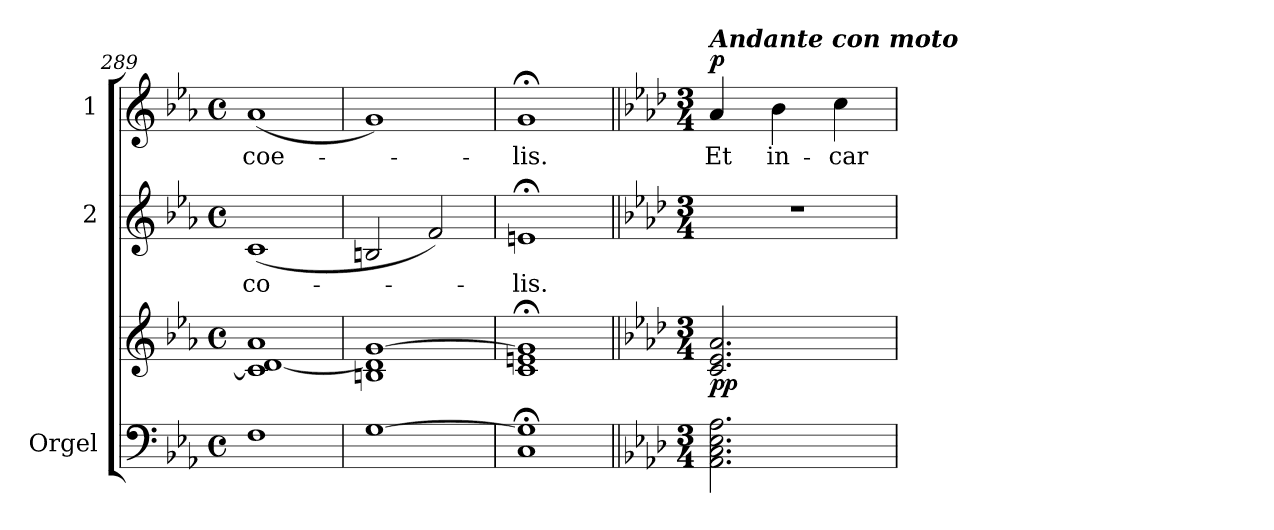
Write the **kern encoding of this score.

**kern	**kern	**dynam	**kern	**text	**kern	**text	**dynam
*part3	*part3	*part3	*part2	*part2	*part1	*part1	*part1
*staff4	*staff3	*staff3/4	*staff2	*staff2	*staff1	*staff1	*staff1
*I"Orgel	*	*	*I"2	*	*I"1	*	*
*I'Org.	*	*	*	*	*	*	*
*clefF4	*clefG2	*	*clefG2	*	*clefG2	*	*
*k[b-e-a-]	*k[b-e-a-]	*	*k[b-e-a-]	*	*k[b-e-a-]	*	*
*E-:	*E-:	*	*E-:	*	*E-:	*	*
*M4/4	*M4/4	*	*M4/4	*	*M4/4	*	*
*met(c)	*met(c)	*	*met(c)	*	*met(c)	*	*
=289	=289	=289	=289	=289	=289	=289	=289
!	!	!	!	!LO:LY:b	!	!LO:LY:b	!
1F	1c] [1d 1a-	.	(<1c	co-	(<1a-	coe-	.
!!LO:LB:g=z
=290	=290	=290	=290	=290	=290	=290	=290
[1G	1Bn 1d] [>1g	.	2Bn/	.	1g)	.	.
.	.	.	2f/)	.	.	.	.
=291	=291	=291	=291	=291	=291	=291	=291
!	!	!	!	!LO:LY:b	!	!LO:LY:b	!
1C; 1G];	1c;< 1en;< 1g];<	.	1en;<	-lis.	1g;<	-lis.	.
=292||	=292||	=292||	=292||	=292||	=292||	=292||	=292||
*k[b-e-a-d-]	*k[b-e-a-d-]	*	*k[b-e-a-d-]	*	*k[b-e-a-d-]	*	*
*A-:	*A-:	*	*A-:	*	*A-:	*	*
*M3/4	*M3/4	*	*M3/4	*	*M3/4	*	*
!	!	!	!	!	!LO:TX:a:Bi:t=Andante con moto	!	!
!	!	!LO:DY:b	!	!	!	!LO:LY:b	!LO:DY:a
2.AA-\ 2.C\ 2.E-\ 2.A-\	2.c/ 2.e-/ 2.a-/	pp	2.r	.	4a-/	Et	p
!	!	!	!	!	!	!LO:LY:b	!
.	.	.	.	.	4b-\	in-	.
!	!	!	!	!	!	!LO:LY:b	!
.	.	.	.	.	4cc\	-car-	.
=	=	=	=	=	=	=	=
*-	*-	*-	*-	*-	*-	*-	*-
